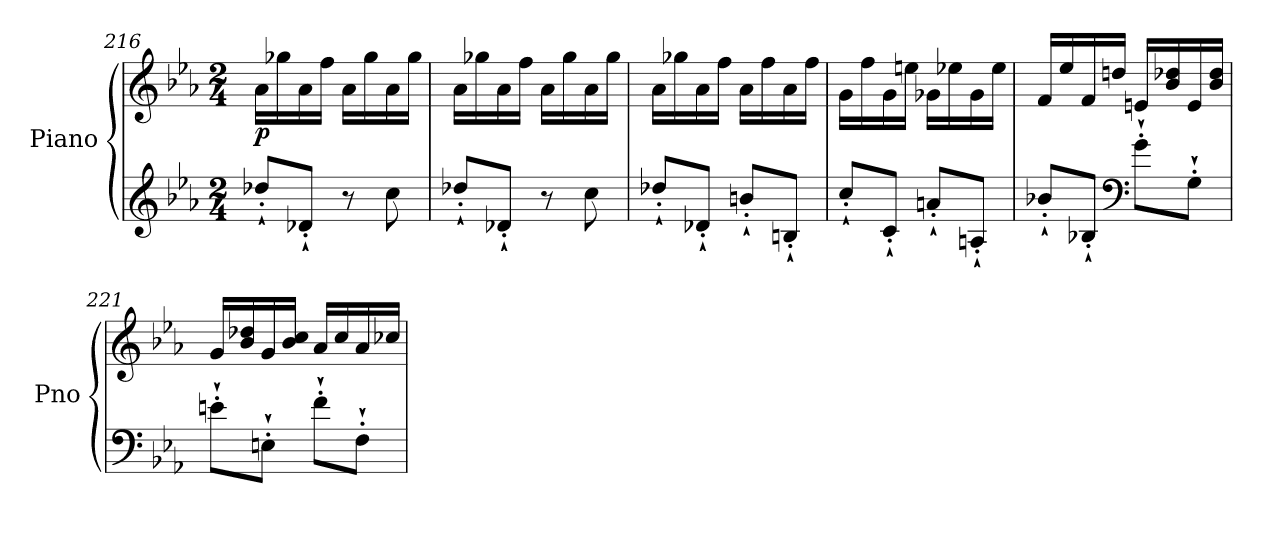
**kern	**kern	**dynam
*part1	*part1	*part1
*staff2	*staff1	*staff1/2
*I"Piano	*	*
*I'Pno	*	*
*clefG2	*clefG2	*
*k[b-e-a-]	*k[b-e-a-]	*
*M2/4	*M2/4	*
=216	=216	=216
!	!	!LO:DY:b
8dd-X`'/L	16a-\LL	p
.	16gg-X\	.
8d-X`'/J	16a-\	.
.	16ff\JJ	.
8r	16a-\LL	.
.	16gg-\	.
8cc\	16a-\	.
.	16gg-\JJ	.
=217	=217	=217
8dd-X`'/L	16a-\LL	.
.	16gg-X\	.
8d-X`'/J	16a-\	.
.	16ff\JJ	.
8r	16a-\LL	.
.	16gg-\	.
8cc\	16a-\	.
.	16gg-\JJ	.
=218	=218	=218
!	!	!LO:DY:b
8dd-X`'/L	16a-\LL	other-dynamics
.	16gg-X\	.
8d-X`'/J	16a-\	.
.	16ff\JJ	.
8bn`'/L	16a-\LL	.
.	16ff\	.
8Bn`'/J	16a-\	.
.	16ff\JJ	.
=219	=219	=219
8cc`'/L	16g\LL	.
.	16ff\	.
8c`'/J	16g\	.
.	16een\JJ	.
8an`'/L	16g-X\LL	.
.	16ee-X\	.
8An`'/J	16g-\	.
.	16ee-\JJ	.
!!LO:LB:g=z
=220	=220	=220
8b-X`'/L	16f/LL	.
.	16ee-/	.
8B-X`'/J	16f/	.
.	16ddn/JJ	.
*clefF4	*	*
8g`'\L	16en/LL	.
.	16b-/ 16dd-X/	.
8G`'\J	16e/	.
.	16b-/ 16dd-/JJ	.
=221	=221	=221
8en`'\L	16g/LL	.
.	16b-/ 16dd-X/	.
8En`'\J	16g/	.
.	16b-/ 16cc/JJ	.
8f`'\L	16a-/LL	.
.	16cc/	.
8F`'\J	16a-/	.
.	16cc-X/JJ	.
=	=	=
*-	*-	*-
